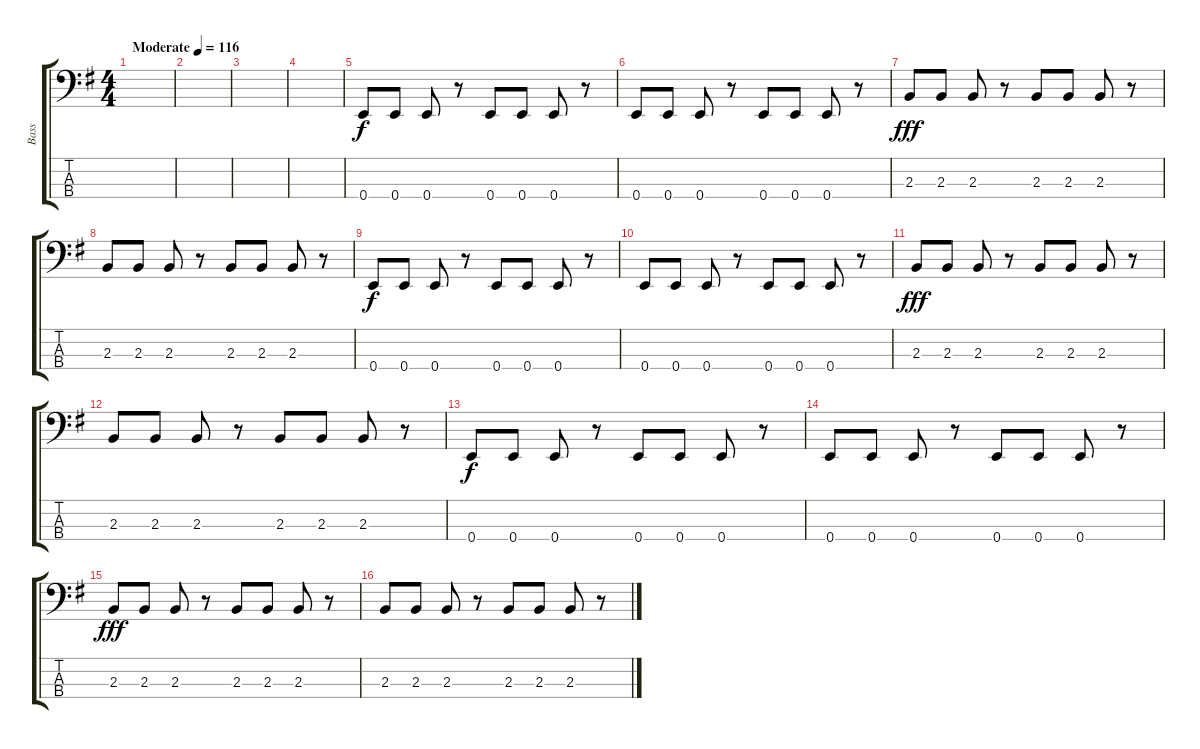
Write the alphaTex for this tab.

\track ("Bass" "Bass") {instrument electricbassfinger}
\staff {score tabs}
\tuning (G2 D2 A1 E1) {hide}
\ts (4 4)
\tempo (116 "Moderate")
\clef f4
\ks g
|
|
|
|
0.4.8 0.4.8 0.4.8 r.8 0.4.8 0.4.8 0.4.8 r.8 |
0.4.8 0.4.8 0.4.8 r.8 0.4.8 0.4.8 0.4.8 r.8 |
2.3.8{dy fff} 2.3.8 2.3.8 r.8 2.3.8 2.3.8 2.3.8 r.8 |
2.3.8 2.3.8 2.3.8 r.8 2.3.8 2.3.8 2.3.8 r.8 |
0.4.8{dy f} 0.4.8 0.4.8 r.8 0.4.8 0.4.8 0.4.8 r.8 |
0.4.8 0.4.8 0.4.8 r.8 0.4.8 0.4.8 0.4.8 r.8 |
2.3.8{dy fff} 2.3.8 2.3.8 r.8 2.3.8 2.3.8 2.3.8 r.8 |
2.3.8 2.3.8 2.3.8 r.8 2.3.8 2.3.8 2.3.8 r.8 |
0.4.8{dy f} 0.4.8 0.4.8 r.8 0.4.8 0.4.8 0.4.8 r.8 |
0.4.8 0.4.8 0.4.8 r.8 0.4.8 0.4.8 0.4.8 r.8 |
2.3.8{dy fff} 2.3.8 2.3.8 r.8 2.3.8 2.3.8 2.3.8 r.8 |
2.3.8 2.3.8 2.3.8 r.8 2.3.8 2.3.8 2.3.8 r.8
